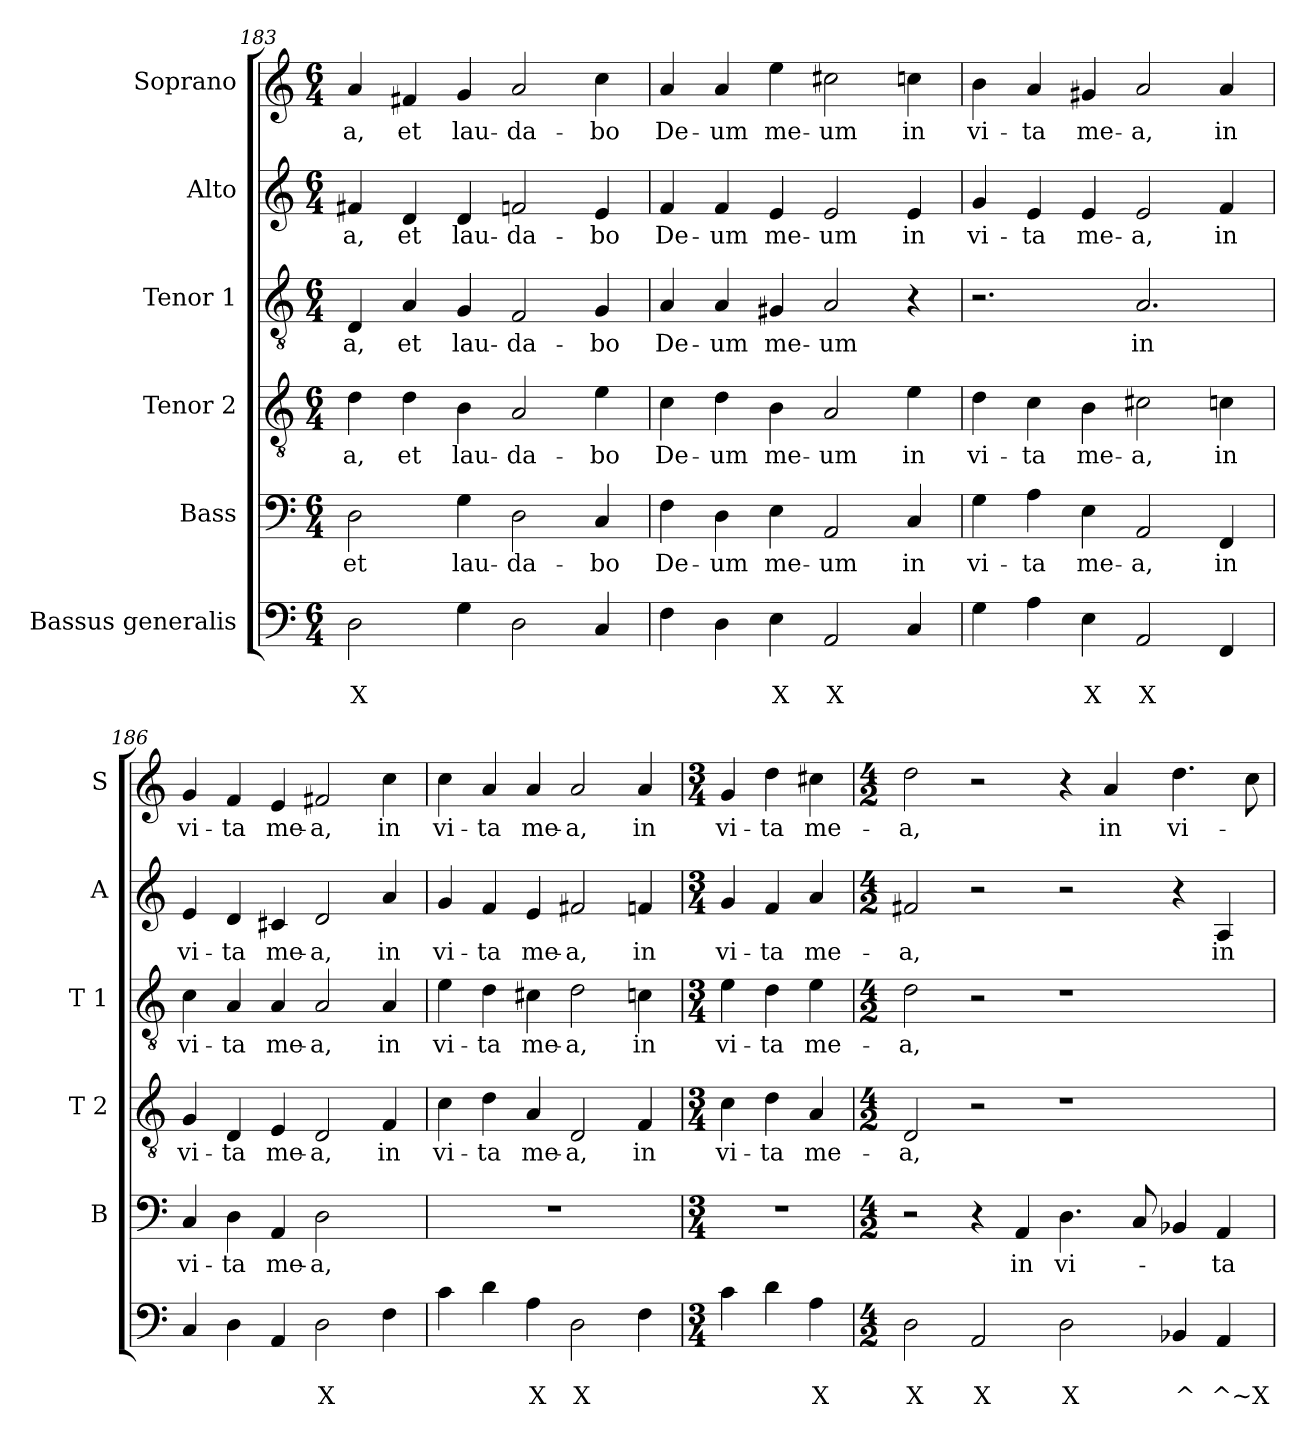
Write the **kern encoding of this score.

**kern	**text	**text	**kern	**text	**kern	**text	**kern	**text	**kern	**text	**kern	**text
*part6	*part6	*part6	*part5	*part5	*part4	*part4	*part3	*part3	*part2	*part2	*part1	*part1
*staff6	*staff6	*staff6	*staff5	*staff5	*staff4	*staff4	*staff3	*staff3	*staff2	*staff2	*staff1	*staff1
*I"Bassus generalis	*	*	*I"Bass	*	*I"Tenor 2	*	*I"Tenor 1	*	*I"Alto	*	*I"Soprano	*
*	*	*	*I'B	*	*I'T 2	*	*I'T 1	*	*I'A	*	*I'S	*
!!LO:LB:g=z
*clefF4	*	*	*clefF4	*	*clefGv2	*	*clefGv2	*	*clefG2	*	*clefG2	*
*k[]	*	*	*k[]	*	*k[]	*	*k[]	*	*k[]	*	*k[]	*
*C:	*	*	*C:	*	*C:	*	*C:	*	*C:	*	*C:	*
*M6/4	*	*	*M6/4	*	*M6/4	*	*M6/4	*	*M6/4	*	*M6/4	*
=183	=183	=183	=183	=183	=183	=183	=183	=183	=183	=183	=183	=183
!	!	!LO:LY:b	!	!LO:LY:b	!	!LO:LY:b	!	!LO:LY:b	!	!LO:LY:b	!	!LO:LY:b
2D\	.	X	2D\	et	4d\	-a,	4D/	-a,	4f#X/	-a,	4a/	-a,
!	!	!	!	!	!	!LO:LY:b	!	!LO:LY:b	!	!LO:LY:b	!	!LO:LY:b
.	.	.	.	.	4d\	et	4A/	et	4d/	et	4f#X/	et
!	!	!	!	!LO:LY:b	!	!LO:LY:b	!	!LO:LY:b	!	!LO:LY:b	!	!LO:LY:b
4G\	.	.	4G\	lau-	4B\	lau-	4G/	lau-	4d/	lau-	4g/	lau-
!	!	!	!	!LO:LY:b	!	!LO:LY:b	!	!LO:LY:b	!	!LO:LY:b	!	!LO:LY:b
2D\	.	.	2D\	-da-	2A/	-da-	2F/	-da-	2fn/	-da-	2a/	-da-
!	!	!	!	!LO:LY:b	!	!LO:LY:b	!	!LO:LY:b	!	!LO:LY:b	!	!LO:LY:b
4C/	.	.	4C/	-bo	4e\	-bo	4G/	-bo	4e/	-bo	4cc\	-bo
=184	=184	=184	=184	=184	=184	=184	=184	=184	=184	=184	=184	=184
!	!	!	!	!LO:LY:b	!	!LO:LY:b	!	!LO:LY:b	!	!LO:LY:b	!	!LO:LY:b
4F\	.	.	4F\	De-	4c\	De-	4A/	De-	4f/	De-	4a/	De-
!	!	!	!	!LO:LY:b	!	!LO:LY:b	!	!LO:LY:b	!	!LO:LY:b	!	!LO:LY:b
4D\	.	.	4D\	-um	4d\	-um	4A/	-um	4f/	-um	4a/	-um
!	!	!LO:LY:b	!	!LO:LY:b	!	!LO:LY:b	!	!LO:LY:b	!	!LO:LY:b	!	!LO:LY:b
4E\	.	X	4E\	me-	4B\	me-	4G#X/	me-	4e/	me-	4ee\	me-
!	!	!LO:LY:b	!	!LO:LY:b	!	!LO:LY:b	!	!LO:LY:b	!	!LO:LY:b	!	!LO:LY:b
2AA/	.	X	2AA/	-um	2A/	-um	2A/	-um	2e/	-um	2cc#X\	-um
!	!	!	!	!LO:LY:b	!	!LO:LY:b	!	!	!	!LO:LY:b	!	!LO:LY:b
4C/	.	.	4C/	in	4e\	in	4r	.	4e/	in	4ccn\	in
=185	=185	=185	=185	=185	=185	=185	=185	=185	=185	=185	=185	=185
!	!	!	!	!LO:LY:b	!	!LO:LY:b	!	!	!	!LO:LY:b	!	!LO:LY:b
4G\	.	.	4G\	vi-	4d\	vi-	2.r	.	4g/	vi-	4b\	vi-
!	!	!	!	!LO:LY:b	!	!LO:LY:b	!	!	!	!LO:LY:b	!	!LO:LY:b
4A\	.	.	4A\	-ta	4c\	-ta	.	.	4e/	-ta	4a/	-ta
!	!	!LO:LY:b	!	!LO:LY:b	!	!LO:LY:b	!	!	!	!LO:LY:b	!	!LO:LY:b
4E\	.	X	4E\	me-	4B\	me-	.	.	4e/	me-	4g#X/	me-
!	!	!LO:LY:b	!	!LO:LY:b	!	!LO:LY:b	!	!LO:LY:b	!	!LO:LY:b	!	!LO:LY:b
2AA/	.	X	2AA/	-a,	2c#X\	-a,	2.A/	in	2e/	-a,	2a/	-a,
!	!	!	!	!LO:LY:b	!	!LO:LY:b	!	!	!	!LO:LY:b	!	!LO:LY:b
4FF/	.	.	4FF/	in	4cn\	in	.	.	4f/	in	4a/	in
=186	=186	=186	=186	=186	=186	=186	=186	=186	=186	=186	=186	=186
!	!	!	!	!LO:LY:b	!	!LO:LY:b	!	!LO:LY:b	!	!LO:LY:b	!	!LO:LY:b
4C/	.	.	4C/	vi-	4G/	vi-	4c\	vi-	4e/	vi-	4g/	vi-
!	!	!	!	!LO:LY:b	!	!LO:LY:b	!	!LO:LY:b	!	!LO:LY:b	!	!LO:LY:b
4D\	.	.	4D\	-ta	4D/	-ta	4A/	-ta	4d/	-ta	4f/	-ta
!	!	!	!	!LO:LY:b	!	!LO:LY:b	!	!LO:LY:b	!	!LO:LY:b	!	!LO:LY:b
4AA/	.	.	4AA/	me-	4E/	me-	4A/	me-	4c#X/	me-	4e/	me-
!	!	!LO:LY:b	!	!LO:LY:b	!	!LO:LY:b	!	!LO:LY:b	!	!LO:LY:b	!	!LO:LY:b
2D\	.	X	2D\	-a,	2D/	-a,	2A/	-a,	2d/	-a,	2f#X/	-a,
!	!	!	!	!	!	!LO:LY:b	!	!LO:LY:b	!	!LO:LY:b	!	!LO:LY:b
4F\	.	.	4ryy	.	4F/	in	4A/	in	4a/	in	4cc\	in
=187	=187	=187	=187	=187	=187	=187	=187	=187	=187	=187	=187	=187
!	!	!	!	!	!	!LO:LY:b	!	!LO:LY:b	!	!LO:LY:b	!	!LO:LY:b
4c\	.	.	1.r	.	4c\	vi-	4e\	vi-	4g/	vi-	4cc\	vi-
!	!	!	!	!	!	!LO:LY:b	!	!LO:LY:b	!	!LO:LY:b	!	!LO:LY:b
4d\	.	.	.	.	4d\	-ta	4d\	-ta	4f/	-ta	4a/	-ta
!	!	!LO:LY:b	!	!	!	!LO:LY:b	!	!LO:LY:b	!	!LO:LY:b	!	!LO:LY:b
4A\	.	X	.	.	4A/	me-	4c#X\	me-	4e/	me-	4a/	me-
!	!	!LO:LY:b	!	!	!	!LO:LY:b	!	!LO:LY:b	!	!LO:LY:b	!	!LO:LY:b
2D\	.	X	.	.	2D/	-a,	2d\	-a,	2f#X/	-a,	2a/	-a,
!	!	!	!	!	!	!LO:LY:b	!	!LO:LY:b	!	!LO:LY:b	!	!LO:LY:b
4F\	.	.	.	.	4F/	in	4cn\	in	4fn/	in	4a/	in
=188	=188	=188	=188	=188	=188	=188	=188	=188	=188	=188	=188	=188
*M3/4	*	*	*M3/4	*	*M3/4	*	*M3/4	*	*M3/4	*	*M3/4	*
!	!	!	!	!	!	!LO:LY:b	!	!LO:LY:b	!	!LO:LY:b	!	!LO:LY:b
4c\	.	.	2.r	.	4c\	vi-	4e\	vi-	4g/	vi-	4g/	vi-
!	!	!	!	!	!	!LO:LY:b	!	!LO:LY:b	!	!LO:LY:b	!	!LO:LY:b
4d\	.	.	.	.	4d\	-ta	4d\	-ta	4f/	-ta	4dd\	-ta
!	!	!LO:LY:b	!	!	!	!LO:LY:b	!	!LO:LY:b	!	!LO:LY:b	!	!LO:LY:b
4A\	.	X	.	.	4A/	me-	4e\	me-	4a/	me-	4cc#X\	me-
!!LO:LB:g=z
=189	=189	=189	=189	=189	=189	=189	=189	=189	=189	=189	=189	=189
*M4/2	*	*	*M4/2	*	*M4/2	*	*M4/2	*	*M4/2	*	*M4/2	*
!	!	!LO:LY:b	!	!	!	!LO:LY:b	!	!LO:LY:b	!	!LO:LY:b	!	!LO:LY:b
2D\	.	X	2r	.	2D/	-a,	2d\	-a,	2f#X/	-a,	2dd\	-a,
!	!	!LO:LY:b	!	!	!	!	!	!	!	!	!	!
2AA/	.	X	4r	.	2r	.	2r	.	2r	.	2r	.
!	!	!	!	!LO:LY:b	!	!	!	!	!	!	!	!
.	.	.	4AA/	in	.	.	.	.	.	.	.	.
!	!	!LO:LY:b	!	!LO:LY:b	!	!	!	!	!	!	!	!
2D\	.	X	4.D\	vi-	1r	.	1r	.	2r	.	4r	.
!	!	!	!	!	!	!	!	!	!	!	!	!LO:LY:b
.	.	.	.	.	.	.	.	.	.	.	4a/	in
.	.	.	8C/	.	.	.	.	.	.	.	.	.
!	!	!LO:LY:b	!	!	!	!	!	!	!	!	!	!LO:LY:b
4BB-X/	.	^	4BB-X/	.	.	.	.	.	4r	.	4.dd\	vi-
!	!	!LO:LY:b	!	!LO:LY:b	!	!	!	!	!	!LO:LY:b	!	!
4AA/	.	^~X	4AA/	-ta	.	.	.	.	4A/	in	.	.
.	.	.	.	.	.	.	.	.	.	.	8cc\	.
=	=	=	=	=	=	=	=	=	=	=	=	=
*-	*-	*-	*-	*-	*-	*-	*-	*-	*-	*-	*-	*-
